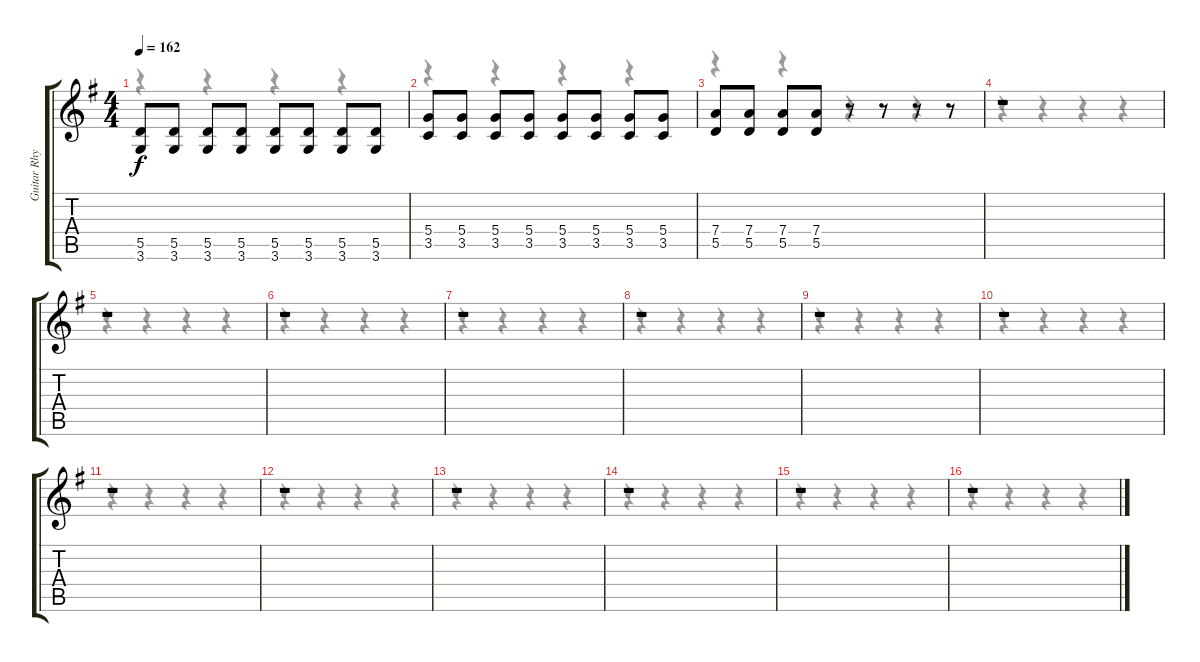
\track ("Guitar Rhythm" "Guitar Rhy") {instrument distortionguitar}
\staff {score tabs}
\tuning (E4 B3 G3 D3 A2 E2) {hide}
\voice
\ts (4 4)
\tempo 162
\clef g2
\ks g
(5.5 3.6).8{dy f} (5.5 3.6).8 (5.5 3.6).8 (5.5 3.6).8 (5.5 3.6).8 (5.5 3.6).8 (5.5 3.6).8 (5.5 3.6).8 |
(5.4 3.5).8 (5.4 3.5).8 (5.4 3.5).8 (5.4 3.5).8 (5.4 3.5).8 (5.4 3.5).8 (5.4 3.5).8 (5.4 3.5).8 |
(7.4 5.5).8 (7.4 5.5).8 (7.4 5.5).8 (7.4 5.5).8 r.8 r.8 r.8 r.8 |
r.1 |
r.1 |
r.1 |
r.1 |
r.1 |
r.1 |
r.1 |
r.1 |
r.1 |
r.1 |
r.1 |
r.1 |
r.1
\voice
\clef g2
\ottava regular
\simile none
\ks g
r.4{dy f} r.4 r.4 r.4 |
r.4 r.4 r.4 r.4 |
r.4 r.4 r.4 r.4 |
r.4 r.4 r.4 r.4 |
r.4 r.4 r.4 r.4 |
r.4 r.4 r.4 r.4 |
r.4 r.4 r.4 r.4 |
r.4 r.4 r.4 r.4 |
r.4 r.4 r.4 r.4 |
r.4 r.4 r.4 r.4 |
r.4 r.4 r.4 r.4 |
r.4 r.4 r.4 r.4 |
r.4 r.4 r.4 r.4 |
r.4 r.4 r.4 r.4 |
r.4 r.4 r.4 r.4 |
r.4 r.4 r.4 r.4
